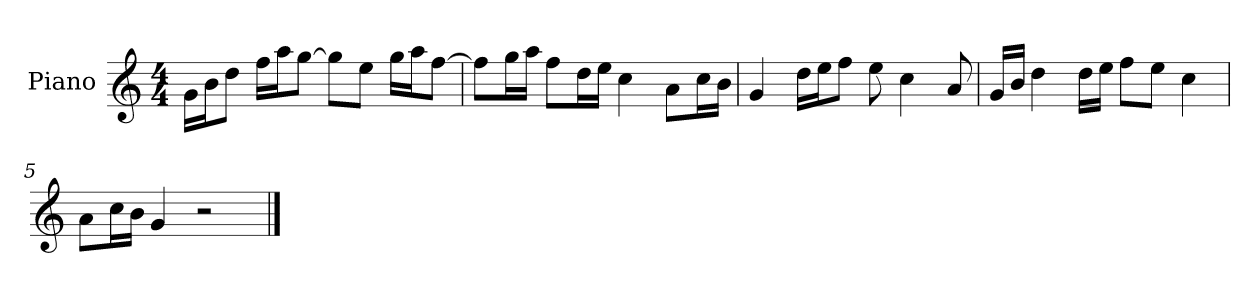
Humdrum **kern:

**kern
*part1
*staff1
*I"Piano
*I'P-no
*clefG2
*k[]
*M4/4
*MM90
=1
16g\LL
16b\J
8dd\J
16ff\LL
16aa\J
[8gg\J
8gg\L]
8ee\J
16gg\LL
16aa\J
[8ff\J
=2
8ff\L]
16gg\L
16aa\JJ
8ff\L
16dd\L
16ee\JJ
4cc\
8a\L
16cc\L
16b\JJ
=3
4g/
16dd\LL
16ee\J
8ff\J
8ee\
4cc\
8a/
=4
16g/LL
16b/JJ
4dd\
16dd\LL
16ee\JJ
8ff\L
8ee\J
4cc\
!!LO:LB:g=z
=5
8a\L
16cc\L
16b\JJ
4g/
2r
==
*-
